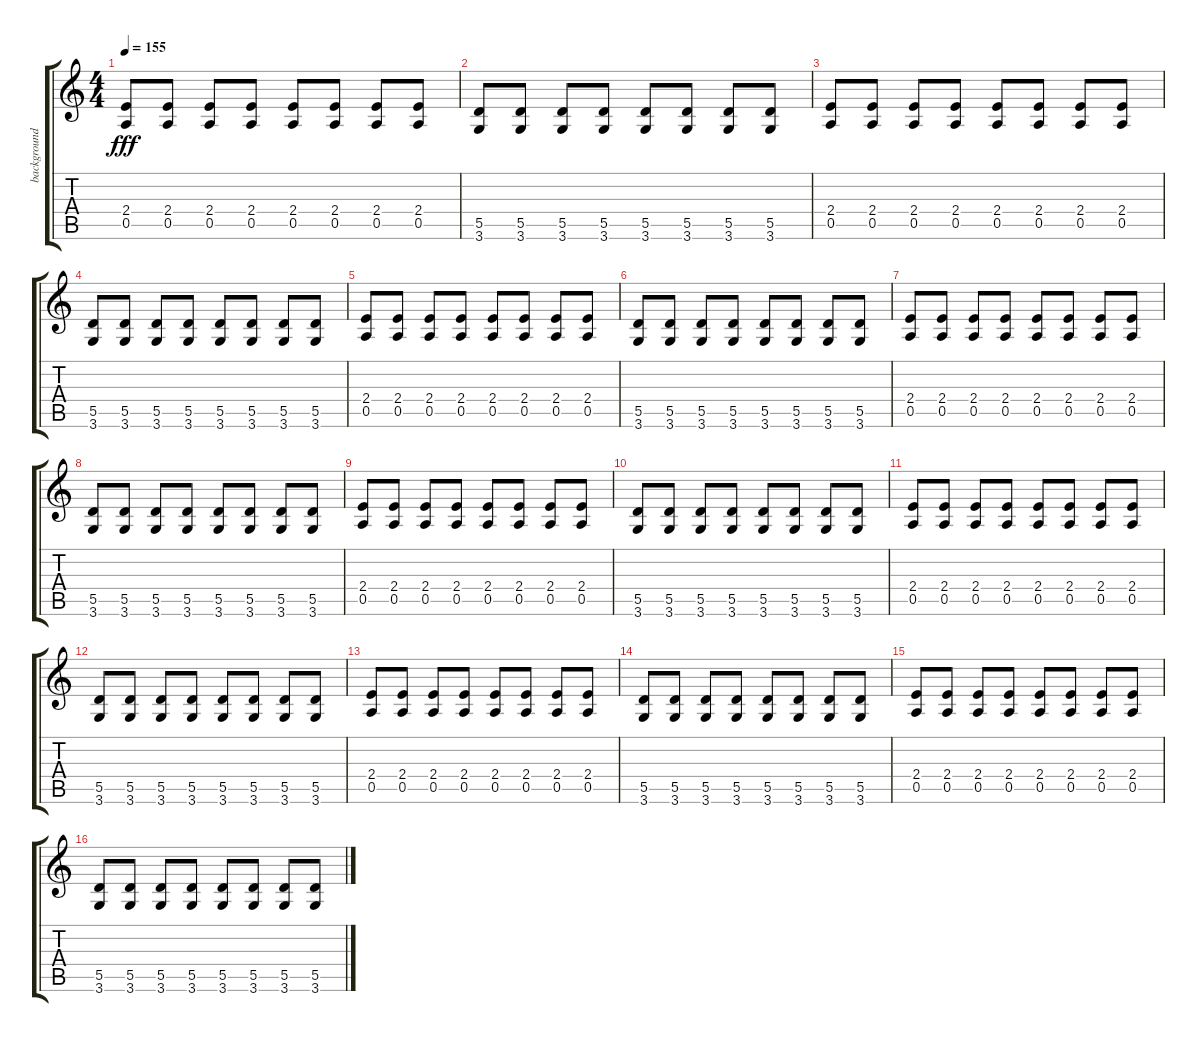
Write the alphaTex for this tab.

\track ("background guitar" "background") {instrument distortionguitar}
\staff {score tabs}
\tuning (E4 B3 G3 D3 A2 E2) {hide}
\ts (4 4)
\tempo 155
\clef g2
\ks c
(2.4 0.5).8{dy fff} (2.4 0.5).8 (2.4 0.5).8 (2.4 0.5).8 (2.4 0.5).8 (2.4 0.5).8 (2.4 0.5).8 (2.4 0.5).8 |
(5.5 3.6).8 (5.5 3.6).8 (5.5 3.6).8 (5.5 3.6).8 (5.5 3.6).8 (5.5 3.6).8 (5.5 3.6).8 (5.5 3.6).8 |
(2.4 0.5).8 (2.4 0.5).8 (2.4 0.5).8 (2.4 0.5).8 (2.4 0.5).8 (2.4 0.5).8 (2.4 0.5).8 (2.4 0.5).8 |
(5.5 3.6).8 (5.5 3.6).8 (5.5 3.6).8 (5.5 3.6).8 (5.5 3.6).8 (5.5 3.6).8 (5.5 3.6).8 (5.5 3.6).8 |
(2.4 0.5).8 (2.4 0.5).8 (2.4 0.5).8 (2.4 0.5).8 (2.4 0.5).8 (2.4 0.5).8 (2.4 0.5).8 (2.4 0.5).8 |
(5.5 3.6).8 (5.5 3.6).8 (5.5 3.6).8 (5.5 3.6).8 (5.5 3.6).8 (5.5 3.6).8 (5.5 3.6).8 (5.5 3.6).8 |
(2.4 0.5).8 (2.4 0.5).8 (2.4 0.5).8 (2.4 0.5).8 (2.4 0.5).8 (2.4 0.5).8 (2.4 0.5).8 (2.4 0.5).8 |
(5.5 3.6).8 (5.5 3.6).8 (5.5 3.6).8 (5.5 3.6).8 (5.5 3.6).8 (5.5 3.6).8 (5.5 3.6).8 (5.5 3.6).8 |
(2.4 0.5).8 (2.4 0.5).8 (2.4 0.5).8 (2.4 0.5).8 (2.4 0.5).8 (2.4 0.5).8 (2.4 0.5).8 (2.4 0.5).8 |
(5.5 3.6).8 (5.5 3.6).8 (5.5 3.6).8 (5.5 3.6).8 (5.5 3.6).8 (5.5 3.6).8 (5.5 3.6).8 (5.5 3.6).8 |
(2.4 0.5).8 (2.4 0.5).8 (2.4 0.5).8 (2.4 0.5).8 (2.4 0.5).8 (2.4 0.5).8 (2.4 0.5).8 (2.4 0.5).8 |
(5.5 3.6).8 (5.5 3.6).8 (5.5 3.6).8 (5.5 3.6).8 (5.5 3.6).8 (5.5 3.6).8 (5.5 3.6).8 (5.5 3.6).8 |
(2.4 0.5).8 (2.4 0.5).8 (2.4 0.5).8 (2.4 0.5).8 (2.4 0.5).8 (2.4 0.5).8 (2.4 0.5).8 (2.4 0.5).8 |
(5.5 3.6).8 (5.5 3.6).8 (5.5 3.6).8 (5.5 3.6).8 (5.5 3.6).8 (5.5 3.6).8 (5.5 3.6).8 (5.5 3.6).8 |
(2.4 0.5).8 (2.4 0.5).8 (2.4 0.5).8 (2.4 0.5).8 (2.4 0.5).8 (2.4 0.5).8 (2.4 0.5).8 (2.4 0.5).8 |
(5.5 3.6).8 (5.5 3.6).8 (5.5 3.6).8 (5.5 3.6).8 (5.5 3.6).8 (5.5 3.6).8 (5.5 3.6).8 (5.5 3.6).8
